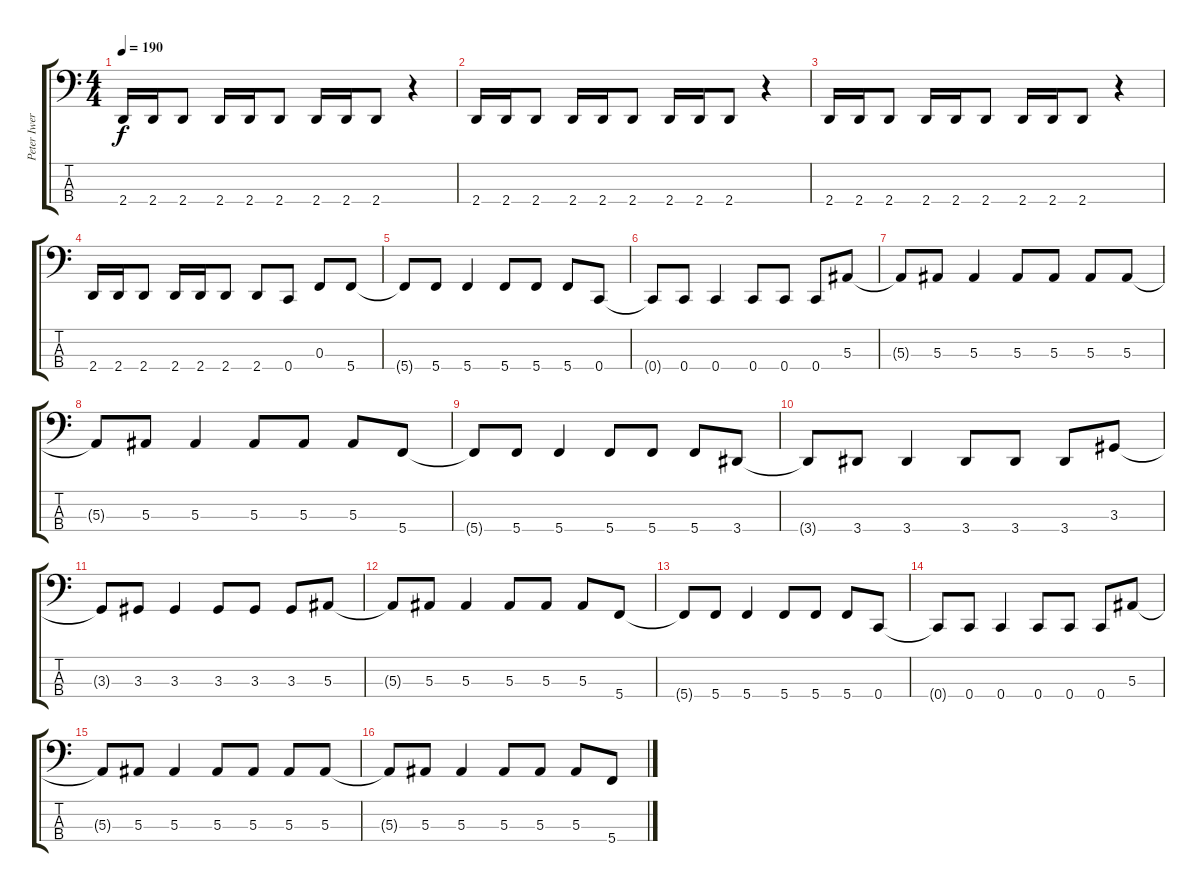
\track ("Peter Iwers" "Peter Iwer") {instrument electricbasspick}
\staff {score tabs}
\tuning (Eb2 Bb1 F1 C1) {hide}
\ts (4 4)
\tempo 190
\clef f4
\ks c
2.4.16{dy f} 2.4.16 2.4.8 2.4.16 2.4.16 2.4.8 2.4.16 2.4.16 2.4.8 r.4 |
2.4.16 2.4.16 2.4.8 2.4.16 2.4.16 2.4.8 2.4.16 2.4.16 2.4.8 r.4 |
2.4.16 2.4.16 2.4.8 2.4.16 2.4.16 2.4.8 2.4.16 2.4.16 2.4.8 r.4 |
2.4.16 2.4.16 2.4.8 2.4.16 2.4.16 2.4.8 2.4.8 0.4.8 0.3.8 5.4.8 |
5.4{t}.8 5.4.8 5.4.4 5.4.8 5.4.8 5.4.8 0.4.8 |
0.4{t}.8 0.4.8 0.4.4 0.4.8 0.4.8 0.4.8 5.3.8 |
5.3{t}.8 5.3.8 5.3.4 5.3.8 5.3.8 5.3.8 5.3.8 |
5.3{t}.8 5.3.8 5.3.4 5.3.8 5.3.8 5.3.8 5.4.8 |
5.4{t}.8 5.4.8 5.4.4 5.4.8 5.4.8 5.4.8 3.4.8 |
3.4{t}.8 3.4.8 3.4.4 3.4.8 3.4.8 3.4.8 3.3.8 |
3.3{t}.8 3.3.8 3.3.4 3.3.8 3.3.8 3.3.8 5.3.8 |
5.3{t}.8 5.3.8 5.3.4 5.3.8 5.3.8 5.3.8 5.4.8 |
5.4{t}.8 5.4.8 5.4.4 5.4.8 5.4.8 5.4.8 0.4.8 |
0.4{t}.8 0.4.8 0.4.4 0.4.8 0.4.8 0.4.8 5.3.8 |
5.3{t}.8 5.3.8 5.3.4 5.3.8 5.3.8 5.3.8 5.3.8 |
5.3{t}.8 5.3.8 5.3.4 5.3.8 5.3.8 5.3.8 5.4.8
